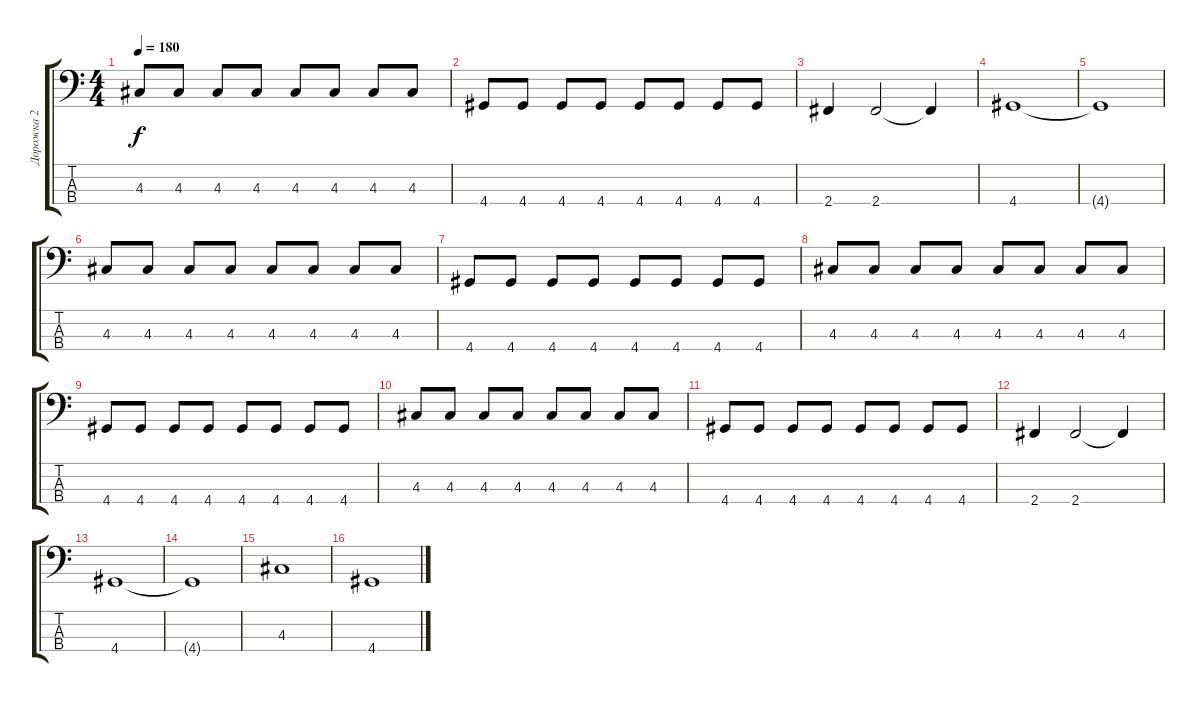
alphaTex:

\track ("Дорожка 2" "Дорожка 2") {instrument electricbassfinger}
\staff {score tabs}
\tuning (G2 D2 A1 E1) {hide}
\ts (4 4)
\tempo 180
\clef f4
\ks c
4.3.8{dy f} 4.3.8 4.3.8 4.3.8 4.3.8 4.3.8 4.3.8 4.3.8 |
4.4.8 4.4.8 4.4.8 4.4.8 4.4.8 4.4.8 4.4.8 4.4.8 |
2.4.4 2.4.2 2.4{t}.4 |
4.4.1 |
4.4{t}.1 |
4.3.8 4.3.8 4.3.8 4.3.8 4.3.8 4.3.8 4.3.8 4.3.8 |
4.4.8 4.4.8 4.4.8 4.4.8 4.4.8 4.4.8 4.4.8 4.4.8 |
4.3.8 4.3.8 4.3.8 4.3.8 4.3.8 4.3.8 4.3.8 4.3.8 |
4.4.8 4.4.8 4.4.8 4.4.8 4.4.8 4.4.8 4.4.8 4.4.8 |
4.3.8 4.3.8 4.3.8 4.3.8 4.3.8 4.3.8 4.3.8 4.3.8 |
4.4.8 4.4.8 4.4.8 4.4.8 4.4.8 4.4.8 4.4.8 4.4.8 |
2.4.4 2.4.2 2.4{t}.4 |
4.4.1 |
4.4{t}.1 |
4.3.1 |
4.4.1
